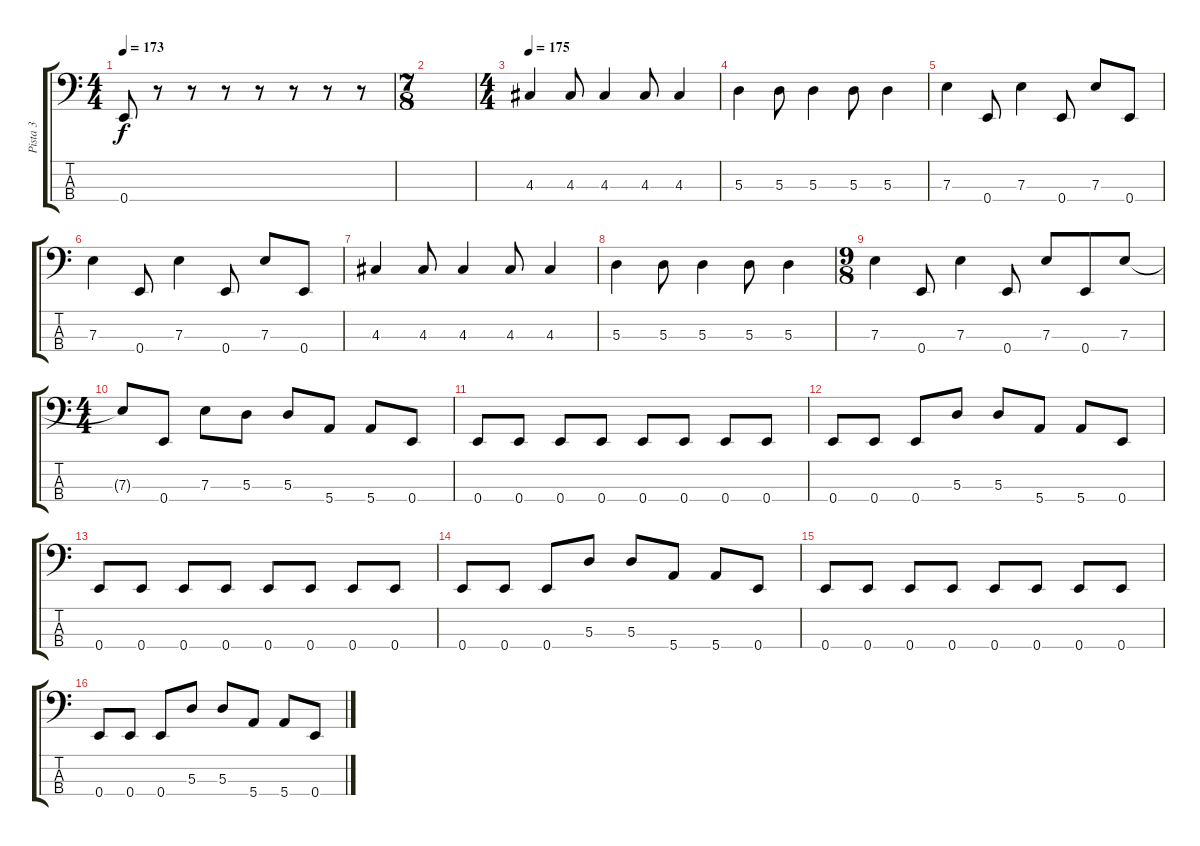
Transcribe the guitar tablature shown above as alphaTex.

\track ("Pista 3" "Pista 3") {instrument electricbasspick}
\staff {score tabs}
\tuning (G2 D2 A1 E1) {hide}
\ts (4 4)
\tempo 173
\clef f4
\ks c
0.4.8{dy f} r.8 r.8 r.8 r.8 r.8 r.8 r.8 |
\ts (7 8)
|
\ts (4 4)
\tempo 175
4.3.4 4.3.8 4.3.4 4.3.8 4.3.4 |
5.3.4 5.3.8 5.3.4 5.3.8 5.3.4 |
7.3.4 0.4.8 7.3.4 0.4.8 7.3.8 0.4.8 |
7.3.4 0.4.8 7.3.4 0.4.8 7.3.8 0.4.8 |
4.3.4 4.3.8 4.3.4 4.3.8 4.3.4 |
5.3.4 5.3.8 5.3.4 5.3.8 5.3.4 |
\ts (9 8)
7.3.4 0.4.8 7.3.4 0.4.8 7.3.8 0.4.8 7.3.8 |
\ts (4 4)
7.3{t}.8 0.4.8 7.3.8 5.3.8 5.3.8 5.4.8 5.4.8 0.4.8 |
0.4.8 0.4.8 0.4.8 0.4.8 0.4.8 0.4.8 0.4.8 0.4.8 |
0.4.8 0.4.8 0.4.8 5.3.8 5.3.8 5.4.8 5.4.8 0.4.8 |
0.4.8 0.4.8 0.4.8 0.4.8 0.4.8 0.4.8 0.4.8 0.4.8 |
0.4.8 0.4.8 0.4.8 5.3.8 5.3.8 5.4.8 5.4.8 0.4.8 |
0.4.8 0.4.8 0.4.8 0.4.8 0.4.8 0.4.8 0.4.8 0.4.8 |
0.4.8 0.4.8 0.4.8 5.3.8 5.3.8 5.4.8 5.4.8 0.4.8
